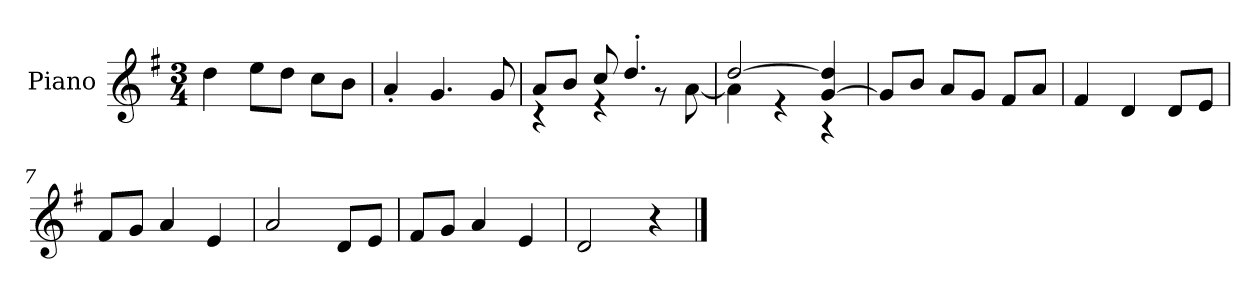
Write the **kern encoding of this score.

**kern
*part1
*staff1
*I"Piano
*I'P-no
*clefG2
*k[f#]
*M3/4
*MM177
=1
4dd\
8ee\L
8dd\J
8cc\L
8b\J
=2
4a'/
4.g/
8g/
=3
*^
8a/L	4r
8b/J	.
8cc/	4r
4.dd'/	.
.	8r
.	[8a\
=4	=4
[2dd/	4a\]
.	4r
[4g/ 4dd/]	4r
*v	*v
=5
8g/L]
8b/J
8a/L
8g/J
8f#/L
8a/J
=6
4f#/
4d/
8d/L
8e/J
=7
8f#/L
8g/J
4a/
4e/
=8
2a/
8d/L
8e/J
!!LO:LB:g=z
=9
8f#/L
8g/J
4a/
4e/
=10
2d/
4r
==
*-
